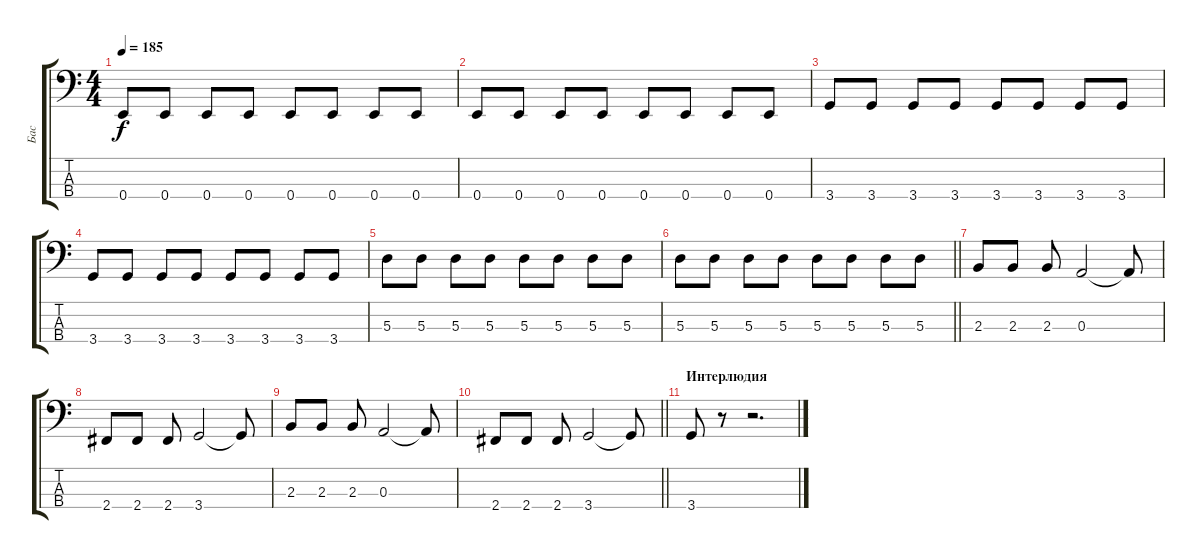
\track ("Бас" "Бас") {instrument electricbasspick}
\staff {score tabs}
\tuning (G2 D2 A1 E1) {hide}
\ts (4 4)
\tempo 185
\clef f4
\ks c
0.4.8{dy f} 0.4.8 0.4.8 0.4.8 0.4.8 0.4.8 0.4.8 0.4.8 |
0.4.8 0.4.8 0.4.8 0.4.8 0.4.8 0.4.8 0.4.8 0.4.8 |
3.4.8 3.4.8 3.4.8 3.4.8 3.4.8 3.4.8 3.4.8 3.4.8 |
3.4.8 3.4.8 3.4.8 3.4.8 3.4.8 3.4.8 3.4.8 3.4.8 |
5.3.8 5.3.8 5.3.8 5.3.8 5.3.8 5.3.8 5.3.8 5.3.8 |
\barLineRight lightlight
5.3.8 5.3.8 5.3.8 5.3.8 5.3.8 5.3.8 5.3.8 5.3.8 |
2.3.8 2.3.8 2.3.8 0.3.2 0.3{t}.8 |
2.4.8 2.4.8 2.4.8 3.4.2 3.4{t}.8 |
2.3.8 2.3.8 2.3.8 0.3.2 0.3{t}.8 |
\barLineRight lightlight
2.4.8 2.4.8 2.4.8 3.4.2 3.4{t}.8 |
\section ("" "Интерлюдия")
3.4.8 r.8 r.2{d}
